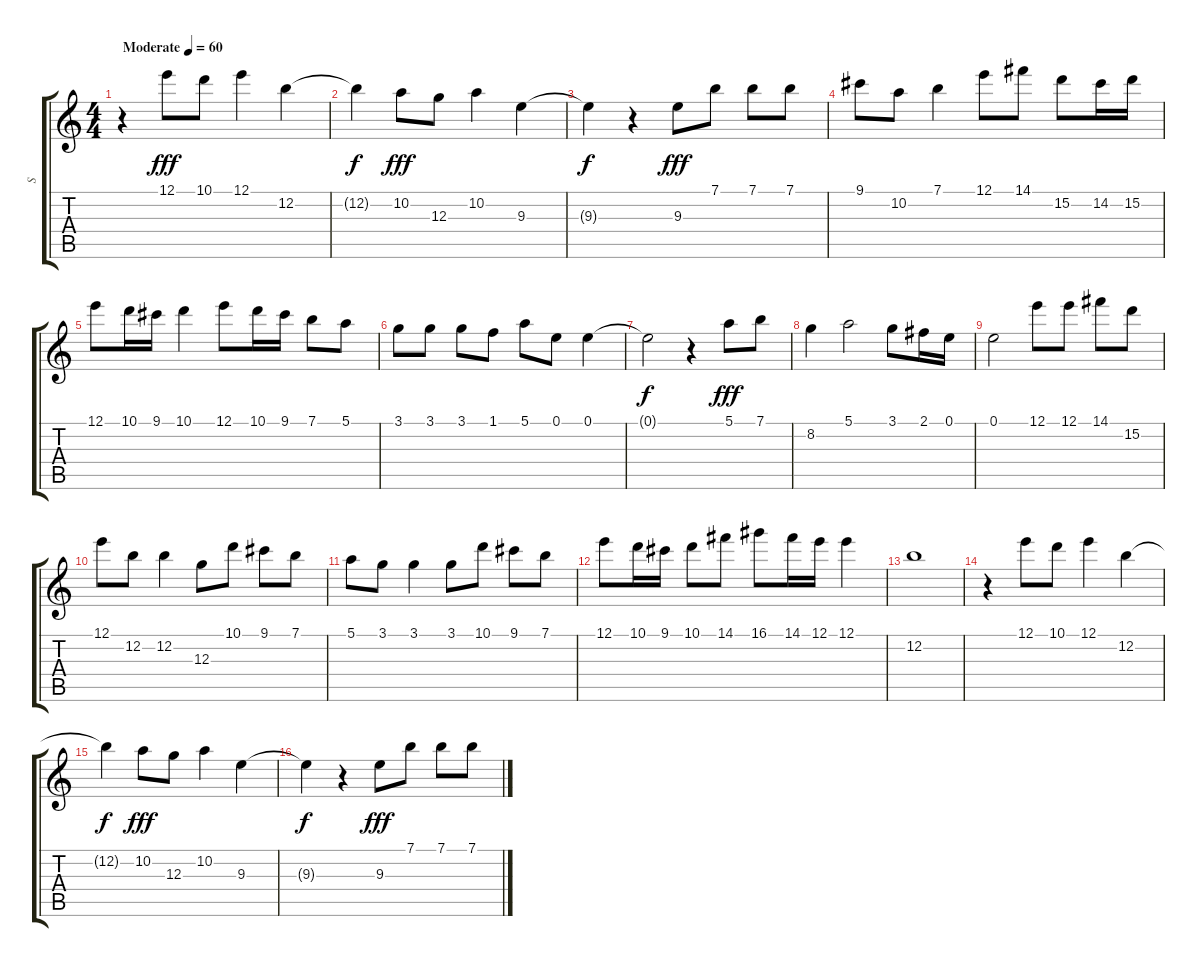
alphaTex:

\track ("S" "S") {instrument acousticguitarsteel}
\staff {score tabs}
\tuning (E4 B3 G3 D3 A2 E2) {hide}
\ts (4 4)
\tempo (60 "Moderate")
\clef g2
\ks c
r.4{dy fff instrument acousticguitarsteel} 12.1.8 10.1.8 12.1.4 12.2.4 |
12.2{t}.4{dy f} 10.2.8{dy fff} 12.3.8 10.2.4 9.3.4 |
9.3{t}.4{dy f} r.4 9.3.8{dy fff} 7.1.8 7.1.8 7.1.8 |
9.1.8 10.2.8 7.1.4 12.1.8 14.1.8 15.2.8 14.2.16 15.2.16 |
12.1.8 10.1.16 9.1.16 10.1.4 12.1.8 10.1.16 9.1.16 7.1.8 5.1.8 |
3.1.8 3.1.8 3.1.8 1.1.8 5.1.8 0.1.8 0.1.4 |
0.1{t}.2{dy f} r.4 5.1.8{dy fff} 7.1.8 |
8.2.4 5.1.2 3.1.8 2.1.16 0.1.16 |
0.1.2 12.1.8 12.1.8 14.1.8 15.2.8 |
12.1.8 12.2.8 12.2.4 12.3.8 10.1.8 9.1.8 7.1.8 |
5.1.8 3.1.8 3.1.4 3.1.8 10.1.8 9.1.8 7.1.8 |
12.1.8 10.1.16 9.1.16 10.1.8 14.1.8 16.1.8 14.1.16 12.1.16 12.1.4 |
12.2.1 |
r.4 12.1.8 10.1.8 12.1.4 12.2.4 |
12.2{t}.4{dy f} 10.2.8{dy fff} 12.3.8 10.2.4 9.3.4 |
9.3{t}.4{dy f} r.4 9.3.8{dy fff} 7.1.8 7.1.8 7.1.8
